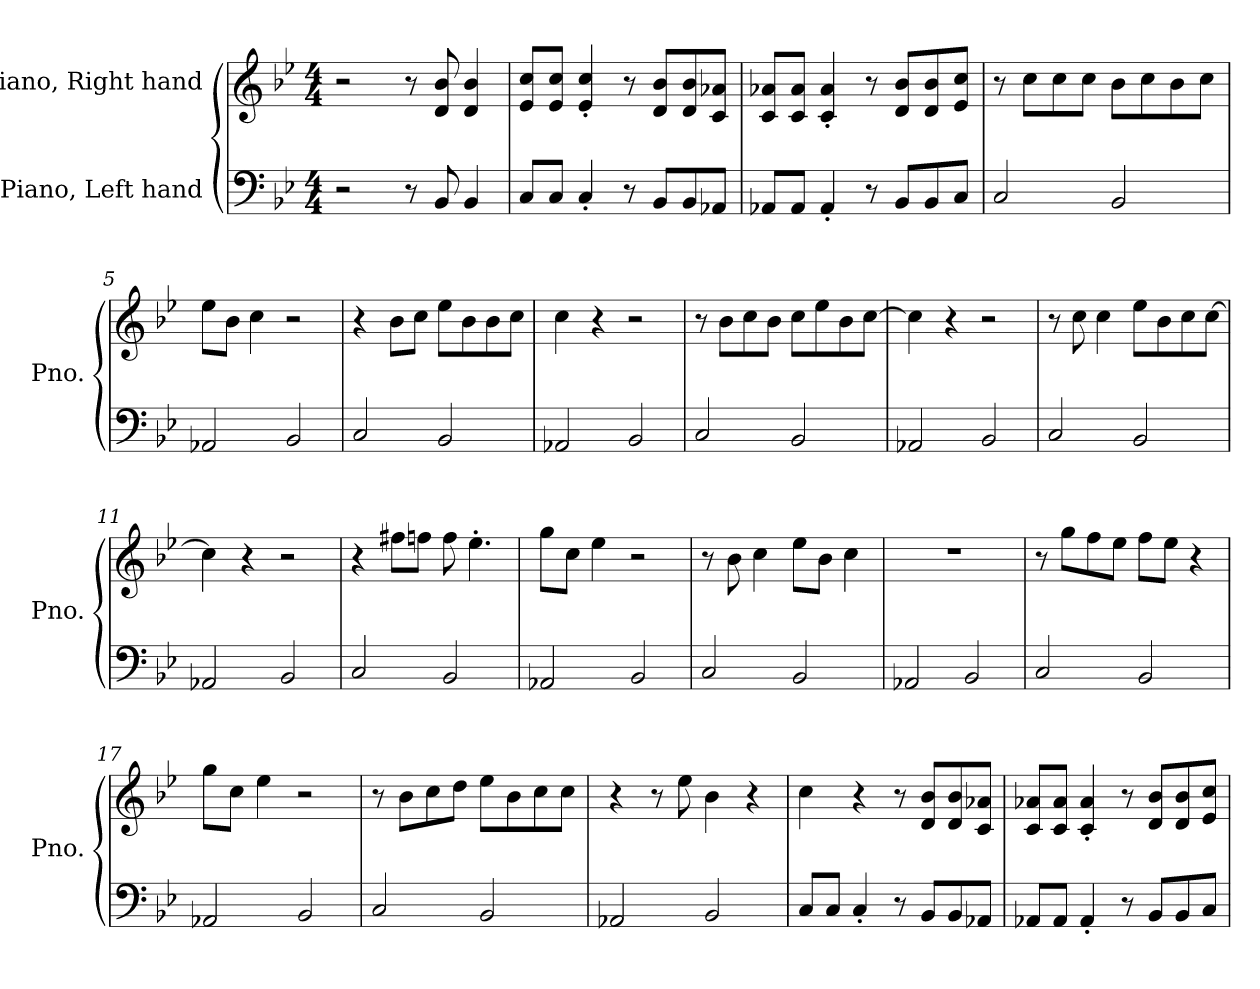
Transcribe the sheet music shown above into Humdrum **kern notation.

**kern	**kern
*part2	*part1
*staff2	*staff1
*I"Piano, Left hand	*I"Piano, Right hand
*I'Pno.	*I'Pno.
*clefF4	*clefG2
*k[b-e-]	*k[b-e-]
*M4/4	*M4/4
*MM120	*MM120
=1	=1
2r	2r
8r	8r
8BB-/	8d/ 8b-/
4BB-/	4d/ 4b-/
=2	=2
8C/L	8e-/ 8cc/L
8C/J	8e-/ 8cc/J
4C'/	4e-/' 4cc/'
8r	8r
8BB-/L	8d/ 8b-/L
8BB-/	8d/ 8b-/
8AA-X/J	8c/ 8a-X/J
=3	=3
8AA-X/L	8c/ 8a-X/L
8AA-/J	8c/ 8a-/J
4AA-'/	4c/' 4a-/'
8r	8r
8BB-/L	8d/ 8b-/L
8BB-/	8d/ 8b-/
8C/J	8e-/ 8cc/J
=4	=4
2C/	8r
.	8cc\L
.	8cc\
.	8cc\J
2BB-/	8b-\L
.	8cc\
.	8b-\
.	8cc\J
=5	=5
2AA-X/	8ee-\L
.	8b-\J
.	4cc\
2BB-/	2r
!!LO:LB:g=z
=6	=6
2C/	4r
.	8b-\L
.	8cc\J
2BB-/	8ee-\L
.	8b-\
.	8b-\
.	8cc\J
=7	=7
2AA-X/	4cc\
.	4r
2BB-/	2r
=8	=8
2C/	8r
.	8b-\L
.	8cc\
.	8b-\J
2BB-/	8cc\L
.	8ee-\
.	8b-\
.	[8cc\J
=9	=9
2AA-X/	4cc\]
.	4r
2BB-/	2r
=10	=10
2C/	8r
.	8cc\
.	4cc\
2BB-/	8ee-\L
.	8b-\
.	8cc\
.	[8cc\J
=11	=11
2AA-X/	4cc\]
.	4r
2BB-/	2r
=12	=12
2C/	4r
.	8ff#X\L
.	8ffn\J
2BB-/	8ff\
.	4.ee-'\
!!LO:LB:g=z
=13	=13
2AA-X/	8gg\L
.	8cc\J
.	4ee-\
2BB-/	2r
=14	=14
2C/	8r
.	8b-\
.	4cc\
2BB-/	8ee-\L
.	8b-\J
.	4cc\
=15	=15
2AA-X/	1r
2BB-/	.
=16	=16
2C/	8r
.	8gg\L
.	8ff\
.	8ee-\J
2BB-/	8ff\L
.	8ee-\J
.	4r
=17	=17
2AA-X/	8gg\L
.	8cc\J
.	4ee-\
2BB-/	2r
=18	=18
2C/	8r
.	8b-\L
.	8cc\
.	8dd\J
2BB-/	8ee-\L
.	8b-\
.	8cc\
.	8cc\J
=19	=19
2AA-X/	4r
.	8r
.	8ee-\
2BB-/	4b-\
.	4r
!!LO:LB:g=z
=20	=20
8C/L	4cc\
8C/J	.
4C'/	4r
8r	8r
8BB-/L	8d/ 8b-/L
8BB-/	8d/ 8b-/
8AA-X/J	8c/ 8a-X/J
=21	=21
8AA-X/L	8c/ 8a-X/L
8AA-/J	8c/ 8a-/J
4AA-'/	4c/' 4a-/'
8r	8r
8BB-/L	8d/ 8b-/L
8BB-/	8d/ 8b-/
8C/J	8e-/ 8cc/J
=	=
*-	*-
